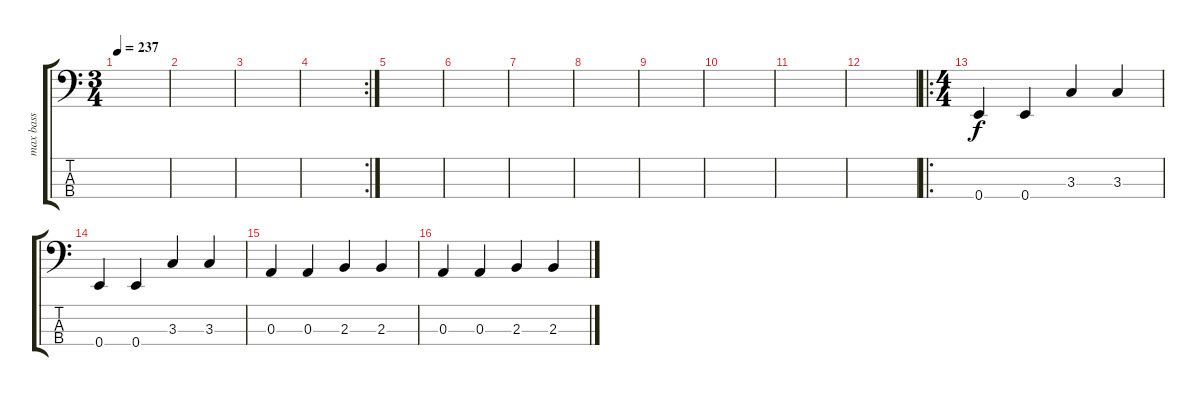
\track ("max bass" "max bass") {instrument electricbassfinger}
\staff {score tabs}
\tuning (G2 D2 A1 E1) {hide}
\ts (3 4)
\tempo 237
\clef f4
\ks c
|
|
|
\rc 2
|
|
|
|
|
|
|
|
|
\ro
\ts (4 4)
0.4.4 0.4.4 3.3.4 3.3.4 |
0.4.4 0.4.4 3.3.4 3.3.4 |
0.3.4 0.3.4 2.3.4 2.3.4 |
0.3.4 0.3.4 2.3.4 2.3.4
